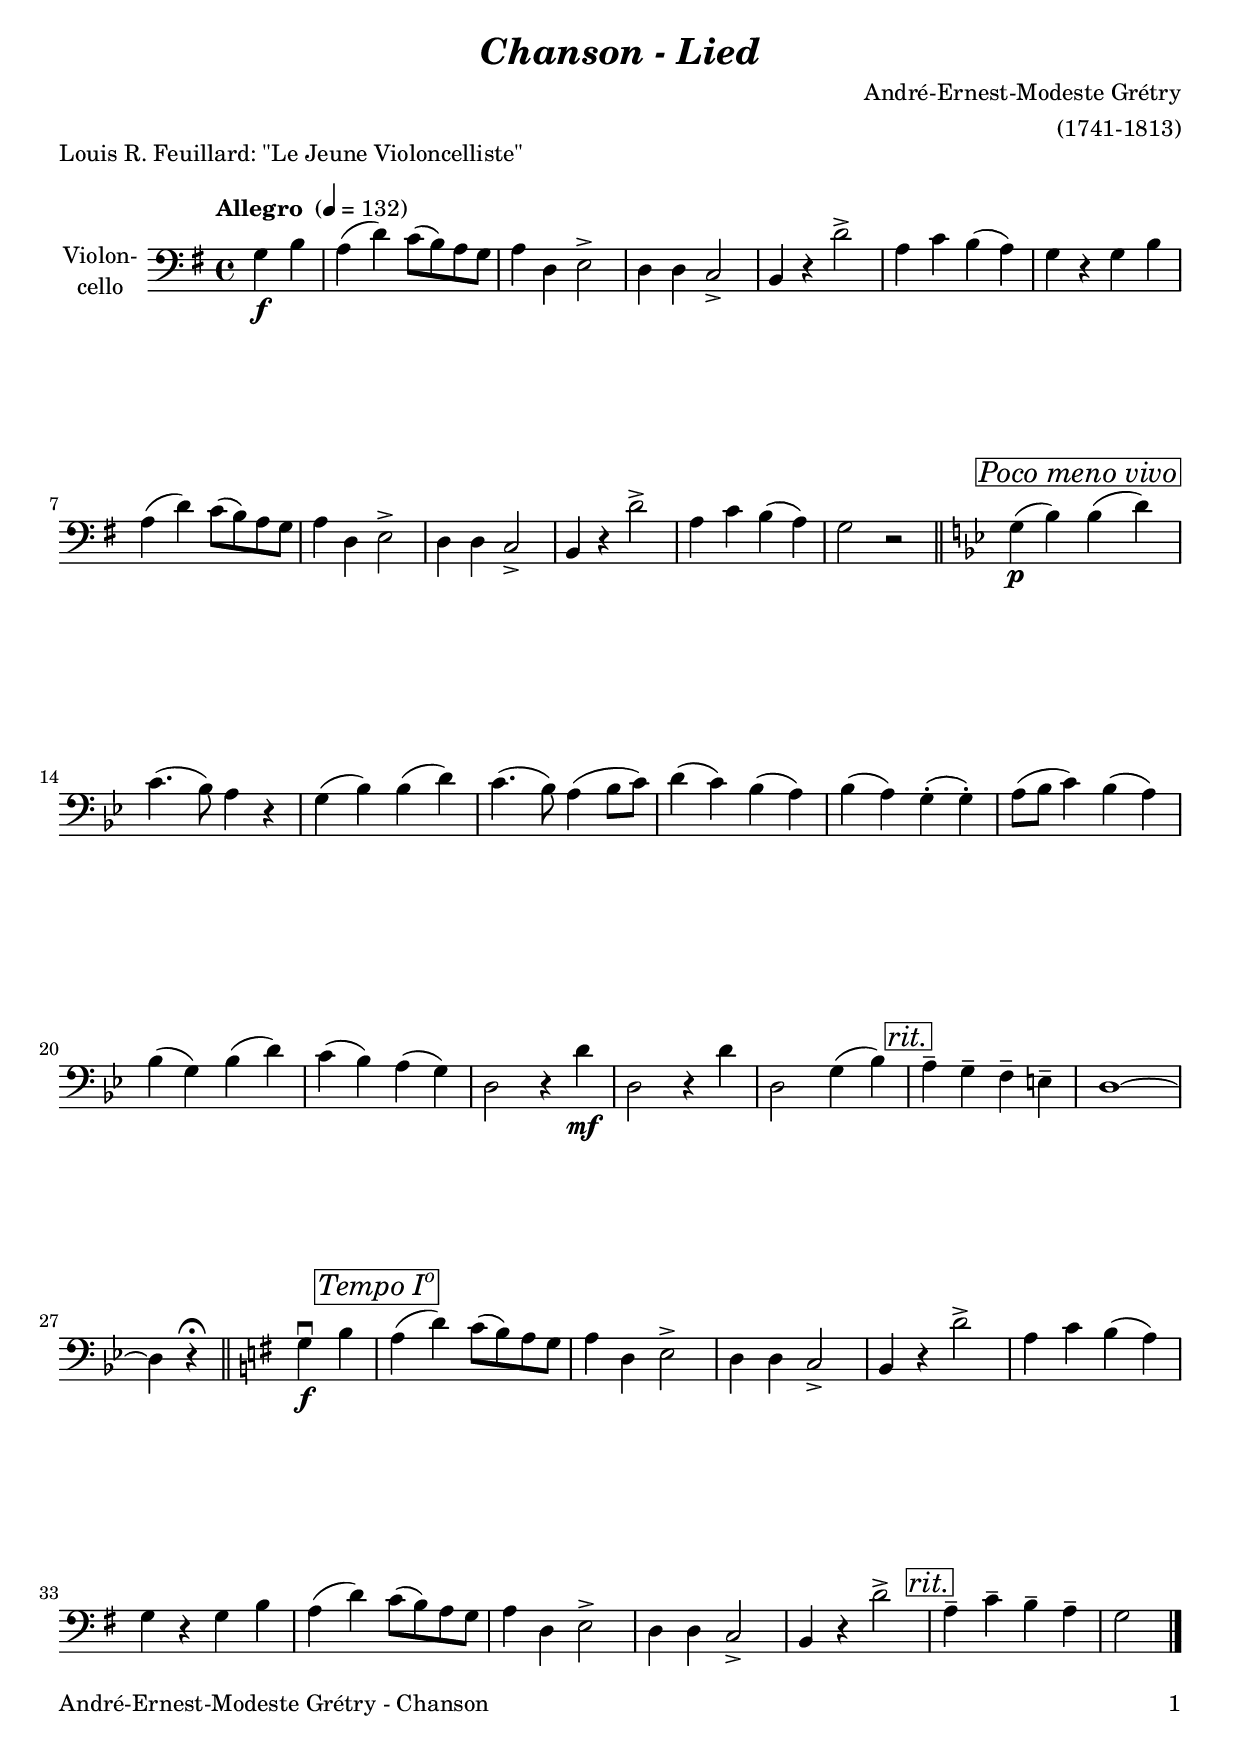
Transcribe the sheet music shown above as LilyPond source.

\version "2.24.3"
\include "deutsch.ly"

#(set-global-staff-size 20)

\header {
  title     = \markup \bold \italic "Chanson - Lied"
  composer  = "André-Ernest-Modeste Grétry"
  arranger  = "(1741-1813)"
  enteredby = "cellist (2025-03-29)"
  piece     = "Louis R. Feuillard: \"Le Jeune Violoncelliste\""
}

voiceconsts = {
  \key g \major
  \time 4/4
  \clef "bass"
%  \numericTimeSignature
  \compressEmptyMeasures
  % Set default beaming for all staves
%  \set Timing.beamExceptions = #'()
%  \set Timing.baseMoment     = #(ly:make-moment 1 4)
%  \set Timing.beatStructure  = #'(1 1 1)
  \tempo "Allegro " 4=132
}

mist = "string ensemble 1"
mivl = "violin"
mivc = "cello"
mipz = "pizzicato strings"

pomv = \mark \markup \box \italic "Poco meno vivo"
rall = \mark \markup \box \italic "rall."
rit  = \mark \markup \box \italic "rit."
tepr = \mark \markup \box \italic \concat { "Tempo I" \super o }

va = \relative c' {
  \voiceconsts

  \partial 2 g4\f h
  a( d) c8( h) a g
  a4 d, e2->
  d4 d c2->
  h4 r d'2->
  a4 c h( a)

  g r g h
  a( d) c8( h) a g
  a4 d, e2->
  d4 d c2->
  h4 r d'2->
  a4 c h( a)
  g2 r \bar "||" \key g \minor

  g4(\p b) \pomv b( d)
  c4.( b8) a4 r
  g( b) b( d)
  c4.( b8) a4( b8 c)
  d4( c) b( a)
  b( a) g(-. g)-.
  a8( b c4) b( a)

  b( g) b( d)
  c( b) a( g)
  d2 r4 d'\mf
  d,2 r4 d'
  d,2 g4( b) \rit
  a-- g-- f-- e--
  d1~

  d4 r\fermata \bar "||" \key g \major
  g\downbow\f h \tepr
  a( d) c8( h) a g
  a4 d, e2->
  d4 d c2->
  h4 r d'2->
  a4 c h( a)

  g r g h
  a( d) c8( h) a g
  a4 d, e2->
  d4 d c2->
  h4 r d'2-> \rit
  a4-- c-- h-- a--
  \partial 2 g2 \bar "|."
}


music = \new StaffGroup <<
      \new Staff {
	\set Staff.midiInstrument = \mivc
	\set Staff.instrumentName = \markup \center-column { "Violon-" "cello" }
	\transpose g g { \va }
      }
>>

\book {
   \paper {
    print-page-number = ##t
    print-first-page-number = ##t
    ragged-last-bottom = ##f
    oddHeaderMarkup = \markup \null
    evenHeaderMarkup = \markup \null
    oddFooterMarkup = \markup {
      \fill-line {
        \if \should-print-page-number
        "André-Ernest-Modeste Grétry - Chanson" \fromproperty #'page:page-number-string
      }
    }
    evenFooterMarkup = \oddFooterMarkup
  } \score {
    \music
    \layout {}
  }

  \score {
    \unfoldRepeats \music

    \midi {
      \context {
        \Score
      }
    }
  }
}
